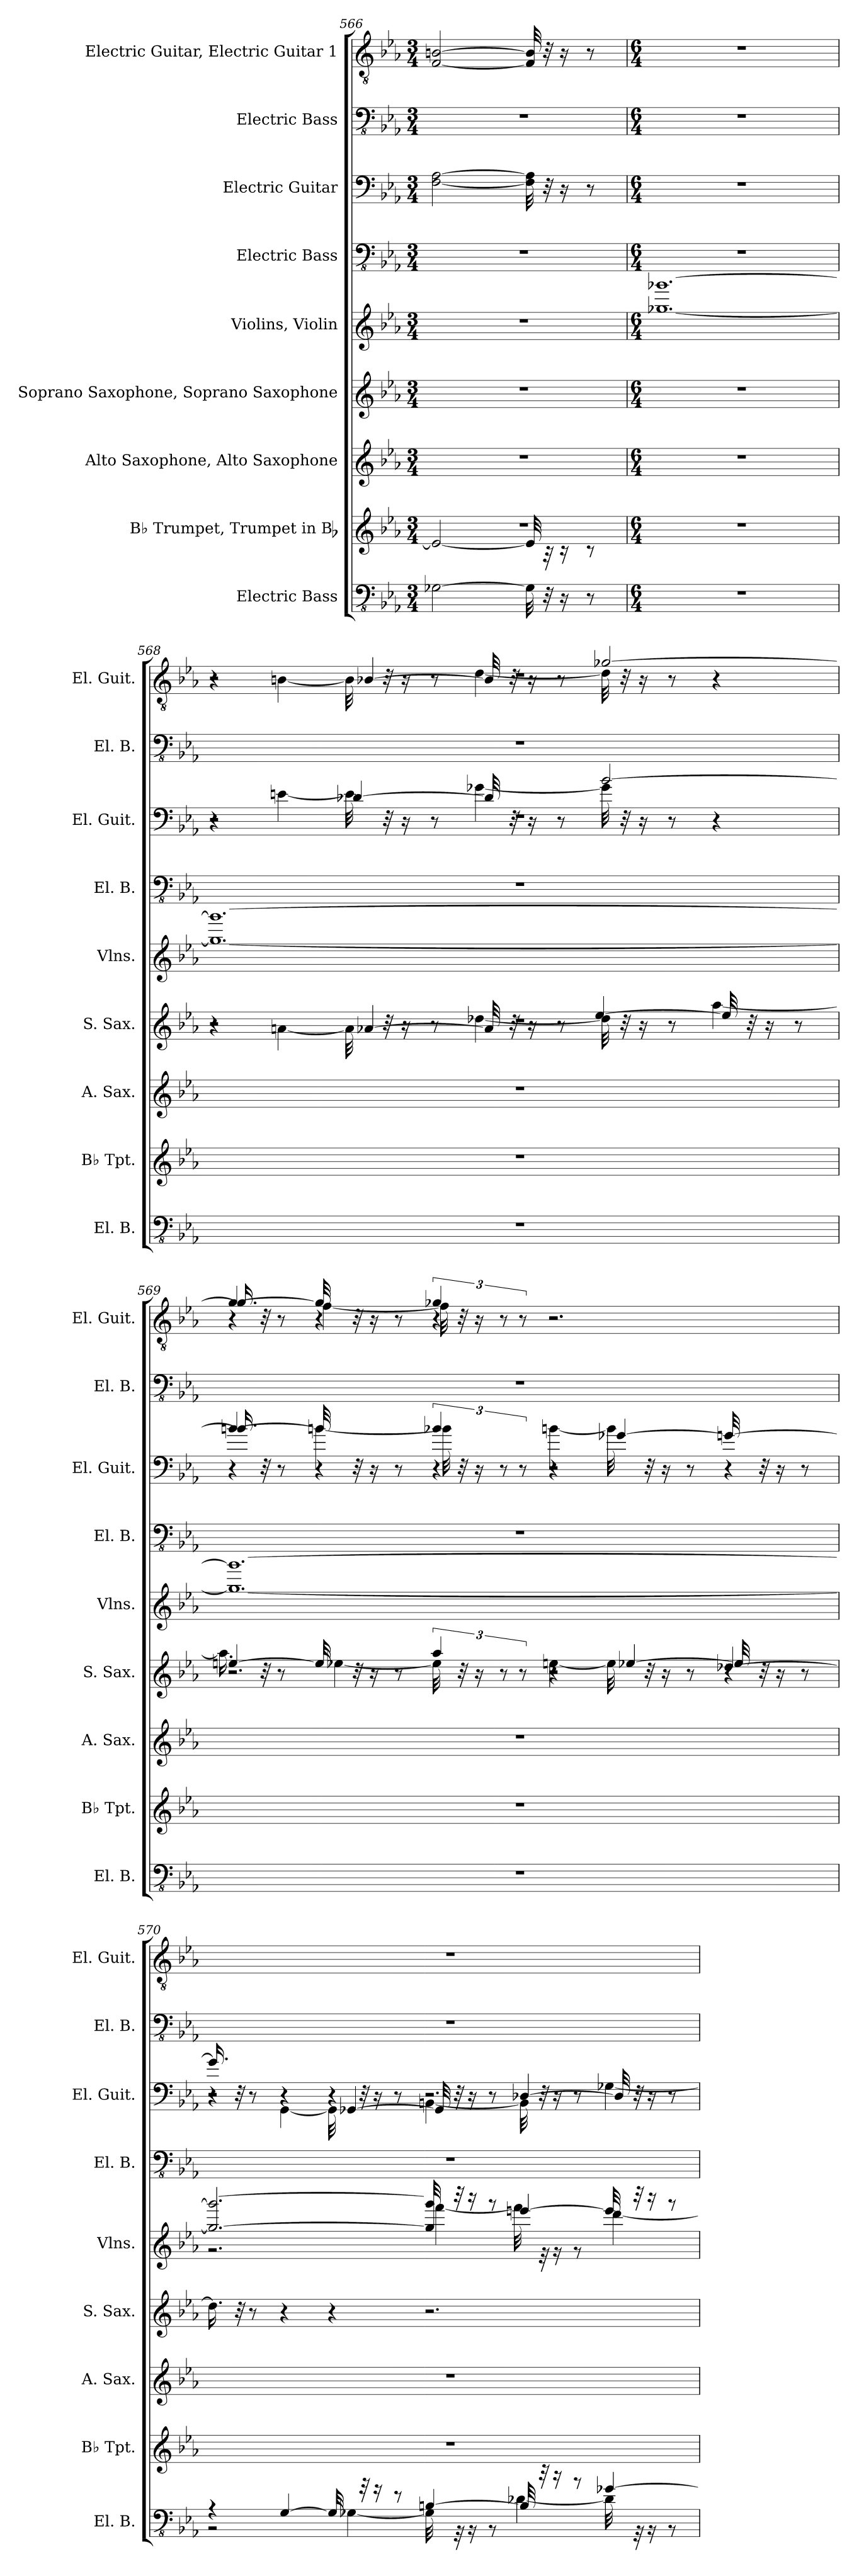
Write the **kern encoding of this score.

**kern	**kern	**kern	**kern	**kern	**kern	**kern	**kern	**kern
*part9	*part8	*part7	*part6	*part5	*part4	*part3	*part2	*part1
*staff9	*staff8	*staff7	*staff6	*staff5	*staff4	*staff3	*staff2	*staff1
*I"Electric Bass	*I"B♭ Trumpet, Trumpet in Bb	*I"Alto Saxophone, Alto Saxophone	*I"Soprano Saxophone, Soprano Saxophone	*I"Violins, Violin	*I"Electric Bass	*I"Electric Guitar	*I"Electric Bass	*I"Electric Guitar, Electric Guitar 1
*I'El. B.	*I'B♭ Tpt.	*I'A. Sax.	*I'S. Sax.	*I'Vlns.	*I'El. B.	*I'El. Guit.	*I'El. B.	*I'El. Guit.
*clefFv4	*clefG2	*clefG2	*clefG2	*clefG2	*clefFv4	*clefF4	*clefFv4	*clefGv2
*	*ITrd1c2	*ITrd5c9	*ITrd1c2	*	*	*	*	*
*k[b-e-a-]	*k[b-e-a-d-g-]	*k[b-e-a-d-g-c-]	*k[b-e-a-d-g-]	*k[b-e-a-]	*k[b-e-a-]	*k[b-e-a-]	*k[b-e-a-]	*k[b-e-a-]
*M3/4	*M3/4	*M3/4	*M3/4	*M3/4	*M3/4	*M3/4	*M3/4	*M3/4
*MM15	*MM15	*MM15	*MM15	*MM15	*MM15	*MM15	*MM15	*MM15
=566	=566	=566	=566	=566	=566	=566	=566	=566
*	*^	*	*	*	*	*	*	*
[2GG-X\	2.r	2d/_	2.r	2.r	2.r	2.r	[2F\ [2A-\	2.r	[2F/ [2Bn/
32GG-\]	.	32d/]	.	.	.	.	32F\] 32A-\]	.	32F/] 32B/]
32r	.	32r	.	.	.	.	32r	.	32r
16r	.	16r	.	.	.	.	16r	.	16r
8r	.	8r	.	.	.	.	8r	.	8r
*	*v	*v	*	*	*	*	*	*	*
!!LO:PB:g=z
=567	=567	=567	=567	=567	=567	=567	=567	=567
*M6/4	*M6/4	*M6/4	*M6/4	*M6/4	*M6/4	*M6/4	*M6/4	*M6/4
*	*	*	*	*	*	*	*	*MM75
1.r	1.r	1.r	1.r	[1.gg-X [1.ggg-X	1.r	1.r	1.r	1.r
=568	=568	=568	=568	=568	=568	=568	=568	=568
*	*	*	*^	*	*	*^	*	*^
*	*	*	*	*^	*	*	*	*^	*	*	*^
1.r	1.r	1.r	1.r	4r	2r	1.gg-_ 1.ggg-_	1.r	1.r	4r	2r	1.r	1.r	4r	2r
.	.	.	.	[4gn\	.	.	.	.	[4en\	.	.	.	[4Bn\	.
.	.	.	.	32g\]	[4g-X/	.	.	.	32e\]	[4d-X/	.	.	32B\]	[4B-X/
.	.	.	.	32r	.	.	.	.	32r	.	.	.	32r	.
.	.	.	.	16r	.	.	.	.	16r	.	.	.	16r	.
.	.	.	.	8r	.	.	.	.	8r	.	.	.	8r	.
.	.	.	.	[4cc-X\	32g-/]	.	.	.	[4g-X\	32d-/]	.	.	[4d\	32B-/]
.	.	.	.	.	32r	.	.	.	.	32r	.	.	.	32r
.	.	.	.	.	16r	.	.	.	.	16r	.	.	.	16r
.	.	.	.	.	8r	.	.	.	.	8r	.	.	.	8r
.	.	.	.	32cc-\]	[4dd-/	.	.	.	32g-\]	[2b-/	.	.	32d\]	[2g-X/
.	.	.	.	32r	.	.	.	.	32r	.	.	.	32r	.
.	.	.	.	16r	.	.	.	.	16r	.	.	.	16r	.
.	.	.	.	8r	.	.	.	.	8r	.	.	.	8r	.
.	.	.	.	[4gg-\	32dd-/]	.	.	.	4r	.	.	.	4r	.
.	.	.	.	.	32r	.	.	.	.	.	.	.	.	.
.	.	.	.	.	16r	.	.	.	.	.	.	.	.	.
.	.	.	.	.	8r	.	.	.	.	.	.	.	.	.
!!LO:PB:g=z	!!	!!
=569	=569	=569	=569	=569	=569	=569	=569	=569	=569	=569	=569	=569	=569	=569
1.r	1.r	1.r	[4ddn/	16.gg-\]	2.r	1.gg-_ 1.ggg-_	1.r	[4bn/	4r	16.b-/]	1.r	[4g/	4r	16.g-/]
.	.	.	.	32r	.	.	.	.	.	32r	.	.	.	32r
.	.	.	.	8r	.	.	.	.	.	8r	.	.	.	8r
.	.	.	32dd/]	[4dd-X\	.	.	.	32b/]	[4bn\	4r	.	32g/]	[4f\	4r
.	.	.	32r	.	.	.	.	32r	.	.	.	32r	.	.
.	.	.	16r	.	.	.	.	16r	.	.	.	16r	.	.
.	.	.	8r	.	.	.	.	8r	.	.	.	8r	.	.
.	.	.	6gg-/	32dd-\]	.	.	.	6b-X/	32b\]	4r	.	6g-X/	32f\]	4r
.	.	.	.	32r	.	.	.	.	32r	.	.	.	32r	.
.	.	.	.	16r	.	.	.	.	16r	.	.	.	16r	.
.	.	.	.	8r	.	.	.	.	8r	.	.	.	8r	.
.	.	.	12r	.	.	.	.	12r	.	.	.	12r	.	.
.	.	.	2r	[4ddn\	4r	.	.	2r	[4bn\	4r	.	2.r	2.r	2.r
.	.	.	.	32dd\]	[4dd-X/	.	.	.	32b\]	[4g-X/	.	.	.	.
.	.	.	.	32r	.	.	.	.	32r	.	.	.	.	.
.	.	.	.	16r	.	.	.	.	16r	.	.	.	.	.
.	.	.	.	8r	.	.	.	.	8r	.	.	.	.	.
.	.	.	[4cc-X/	4r	32dd-/]	.	.	[4gn/	4r	32g-/]	.	.	.	.
.	.	.	.	.	32r	.	.	.	.	32r	.	.	.	.
.	.	.	.	.	16r	.	.	.	.	16r	.	.	.	.
.	.	.	.	.	8r	.	.	.	.	8r	.	.	.	.
*	*	*	*v	*v	*v	*	*	*	*	*	*	*v	*v	*v
!!LO:PB:g=z
=570	=570	=570	=570	=570	=570	=570	=570	=570	=570	=570
*^	*	*	*	*^	*	*	*	*	*	*
4r	2r	1.r	1.r	16.cc-\]	2.gg-/_ 2.ggg-/_	2.r	1.r	16.g/]	4r	2r	1.r	1.r
.	.	.	.	32r	.	.	.	32r	.	.	.	.
.	.	.	.	8r	.	.	.	8r	.	.	.	.
[4GG/	.	.	.	4r	.	.	.	4r	[4GG\	.	.	.
32GG/]	[4GG-X\	.	.	4r	.	.	.	4r	32GG\]	[4GG-X/	.	.
32r	.	.	.	.	.	.	.	.	32r	.	.	.
16r	.	.	.	.	.	.	.	.	16r	.	.	.
8r	.	.	.	.	.	.	.	.	8r	.	.	.
[4BBn/	32GG-\]	.	.	2.r	32gg-/] 32ggg-/]	[4fff\	.	2.r	[4BBn\	32GG-/]	.	.
.	32r	.	.	.	32r	.	.	.	.	32r	.	.
.	16r	.	.	.	16r	.	.	.	.	16r	.	.
.	8r	.	.	.	8r	.	.	.	.	8r	.	.
32BB/]	[4D-X\	.	.	.	[4eeen/	32fff\]	.	.	32BB\]	[4D-X/	.	.
32r	.	.	.	.	.	32r	.	.	32r	.	.	.
16r	.	.	.	.	.	16r	.	.	16r	.	.	.
8r	.	.	.	.	.	8r	.	.	8r	.	.	.
[4G-X/	32D-\]	.	.	.	32eee/]	[4ddd\	.	.	[4G-X\	32D-/]	.	.
.	32r	.	.	.	32r	.	.	.	.	32r	.	.
.	16r	.	.	.	16r	.	.	.	.	16r	.	.
.	8r	.	.	.	8r	.	.	.	.	8r	.	.
*v	*v	*	*	*	*v	*v	*	*v	*v	*v	*	*
=	=	=	=	=	=	=	=	=
*-	*-	*-	*-	*-	*-	*-	*-	*-
